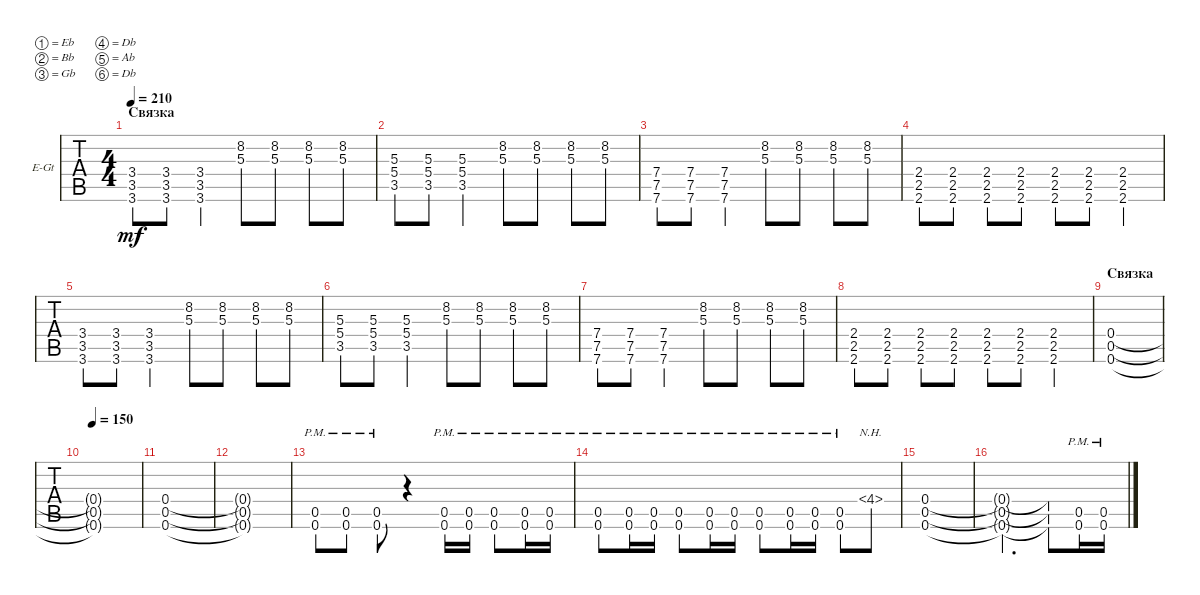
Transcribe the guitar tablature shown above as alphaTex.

\defaultSystemsLayout 4
\bracketExtendMode groupsimilarinstruments
\firstSystemTrackNameOrientation horizontal
\otherSystemsTrackNameOrientation horizontal
\track ("Electric Guitar" "E-Gt") {instrument distortionguitar}
\staff {tabs}
\tuning (Eb4 Bb3 Gb3 Db3 Ab2 Db2)
\ts (4 4)
\section ("" "Связка")
\tempo 210
\clef g2
\ks c
(3.6 3.5 3.4).8{dy mf} (3.6 3.5 3.4).8 (3.6 3.5 3.4).4 (5.3 8.2).8 (5.3 8.2).8 (5.3 8.2).8 (5.3 8.2).8 |
(3.5 5.4 5.3).8 (3.5 5.4 5.3).8 (3.5 5.4 5.3).4 (5.3 8.2).8 (5.3 8.2).8 (5.3 8.2).8 (5.3 8.2).8 |
(7.6 7.5 7.4).8 (7.6 7.5 7.4).8 (7.6 7.5 7.4).4 (8.2 5.3).8 (5.3 8.2).8 (5.3 8.2).8 (5.3 8.2).8 |
(2.6 2.5 2.4).8 (2.6 2.5 2.4).8 (2.6 2.5 2.4).8 (2.6 2.5 2.4).8 (2.6 2.5 2.4).8 (2.6 2.5 2.4).8 (2.6 2.5 2.4).4 |
(3.6 3.5 3.4).8 (3.6 3.5 3.4).8 (3.6 3.5 3.4).4 (5.3 8.2).8 (5.3 8.2).8 (5.3 8.2).8 (5.3 8.2).8 |
(3.5 5.4 5.3).8 (3.5 5.4 5.3).8 (3.5 5.4 5.3).4 (5.3 8.2).8 (5.3 8.2).8 (5.3 8.2).8 (5.3 8.2).8 |
(7.6 7.5 7.4).8 (7.6 7.5 7.4).8 (7.6 7.5 7.4).4 (5.3 8.2).8 (5.3 8.2).8 (5.3 8.2).8 (5.3 8.2).8 |
(2.6 2.5 2.4).8 (2.6 2.5 2.4).8 (2.6 2.5 2.4).8 (2.6 2.5 2.4).8 (2.6 2.5 2.4).8 (2.6 2.5 2.4).8 (2.6 2.5 2.4).4 |
\section ("" "Связка")
(0.6 0.5 0.4).1 |
\tempo 150
(0.6{t} 0.5{t} 0.4{t}).1 |
(0.6 0.5 0.4).1 |
(0.4{t} 0.6{t} 0.5{t}).1 |
(0.6{pm} 0.5{pm}).8 (0.6{pm} 0.5{pm}).8 (0.6{pm} 0.5{pm}).8 r.4 (0.6{pm} 0.5{pm}).16 (0.6{pm} 0.5{pm}).16 (0.6{pm} 0.5{pm}).8 (0.6{pm} 0.5{pm}).16 (0.6{pm} 0.5{pm}).16 |
(0.6{pm} 0.5{pm}).8 (0.6{pm} 0.5{pm}).16 (0.6{pm} 0.5{pm}).16 (0.6{pm} 0.5{pm}).8 (0.6{pm} 0.5{pm}).16 (0.6{pm} 0.5{pm}).16 (0.6{pm} 0.5{pm}).8 (0.6{pm} 0.5{pm}).16 (0.6{pm} 0.5{pm}).16 (0.6{pm} 0.5{pm}).8 4.4{nh}.8 |
(0.6 0.5 0.4).1 |
(0.4{t} 0.6{t} 0.5{t}).2{d} (0.4{t} 0.6{t} 0.5{t}).8 (0.6{pm} 0.5{pm}).16 (0.6{pm} 0.5{pm}).16
